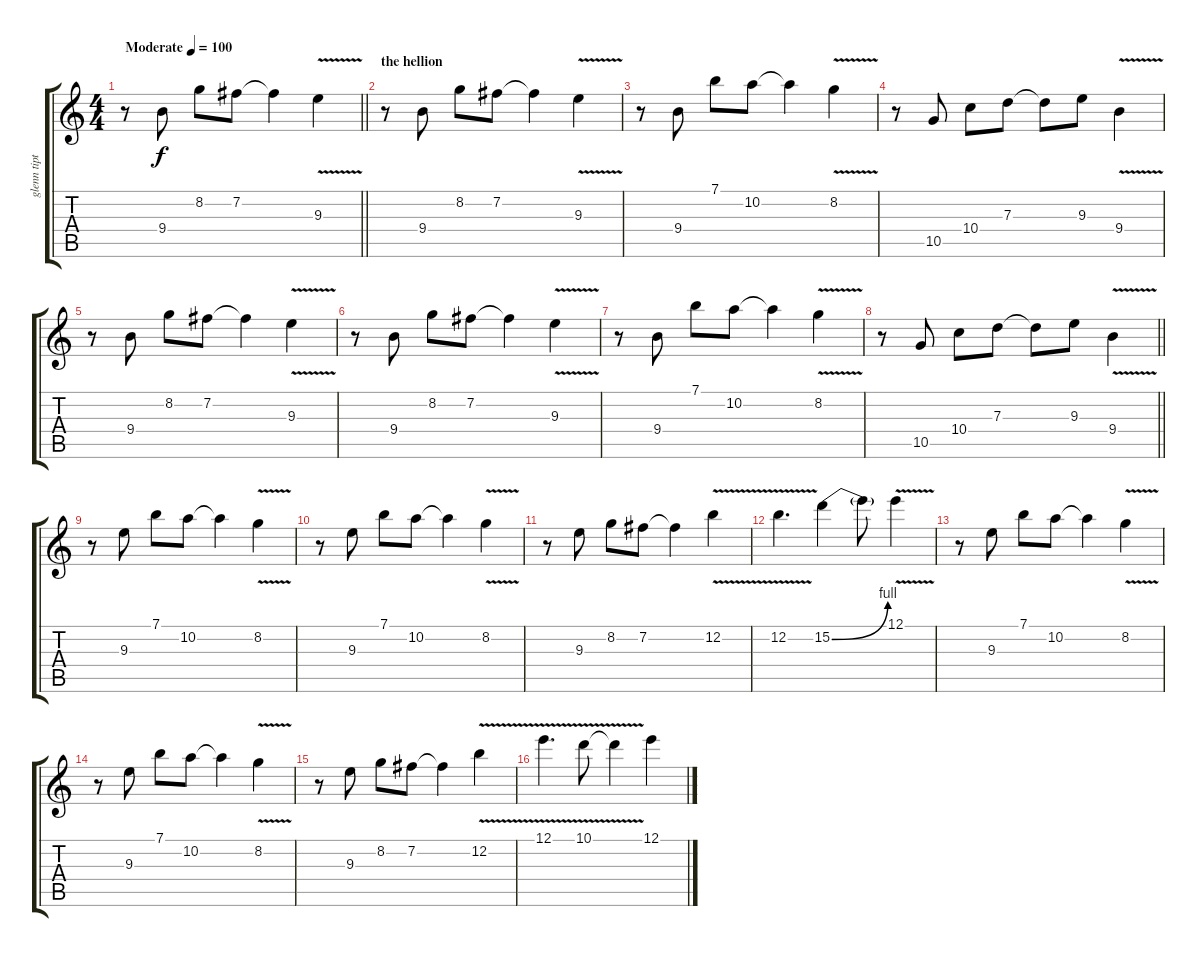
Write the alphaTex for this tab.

\track ("glenn tipton" "glenn tipt") {instrument distortionguitar}
\staff {score tabs}
\tuning (E4 B3 G3 D3 A2 E2) {hide}
\ts (4 4)
\tempo (100 "Moderate")
\clef g2
\barLineRight lightlight
\ks c
r.8{dy f instrument distortionguitar} 9.4.8 8.2.8 7.2.8 7.2{t}.4 9.3{v}.4 |
\section ("" "the hellion")
r.8 9.4.8 8.2.8 7.2.8 7.2{t}.4 9.3{v}.4 |
r.8 9.4.8 7.1.8 10.2.8 10.2{t}.4 8.2{v}.4 |
r.8 10.5.8 10.4.8 7.3.8 7.3{t}.8 9.3.8 9.4{v}.4 |
r.8 9.4.8 8.2.8 7.2.8 7.2{t}.4 9.3{v}.4 |
r.8 9.4.8 8.2.8 7.2.8 7.2{t}.4 9.3{v}.4 |
r.8 9.4.8 7.1.8 10.2.8 10.2{t}.4 8.2{v}.4 |
\barLineRight lightlight
r.8 10.5.8 10.4.8 7.3.8 7.3{t}.8 9.3.8 9.4{v}.4 |
r.8 9.3.8 7.1.8 10.2.8 10.2{t}.4 8.2{v}.4 |
r.8 9.3.8 7.1.8 10.2.8 10.2{t}.4 8.2{v}.4 |
r.8 9.3.8 8.2.8 7.2.8 7.2{t}.4 12.2{v}.4 |
12.2{v}.4{d} 15.2{be (bend 0 0 60 4)}.4 15.2{t}.8 12.1{v}.4 |
r.8 9.3.8 7.1.8 10.2.8 10.2{t}.4 8.2{v}.4 |
r.8 9.3.8 7.1.8 10.2.8 10.2{t}.4 8.2{v}.4 |
r.8 9.3.8 8.2.8 7.2.8 7.2{t}.4 12.2{v}.4 |
12.1{v}.4{d} 10.1{v}.8 10.1{t}.4 12.1.4
